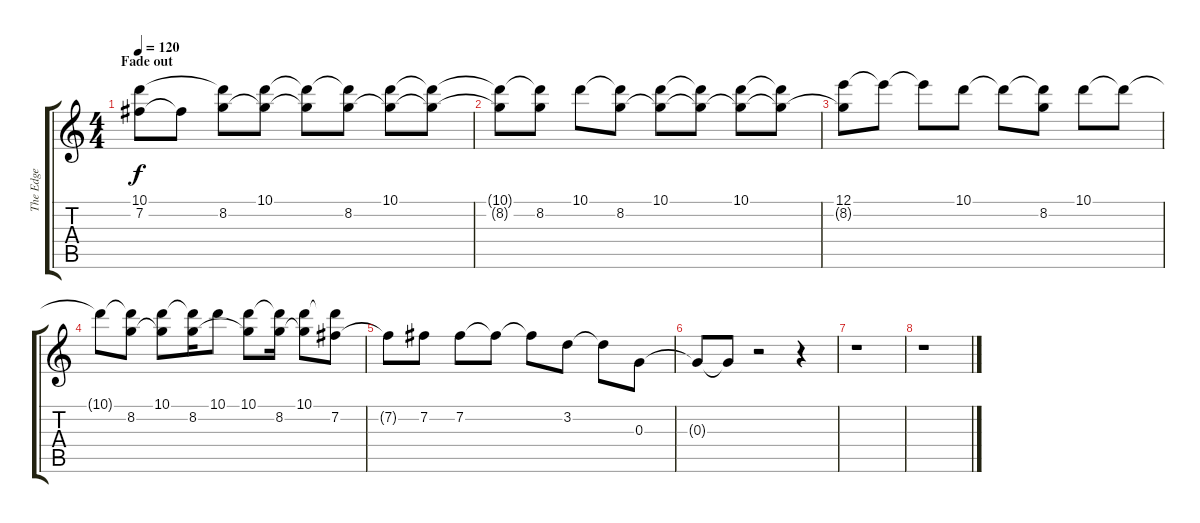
\track ("The Edge" "The Edge") {instrument overdrivenguitar}
\staff {score tabs}
\tuning (E4 B3 G3 D3 A2 E2) {hide}
\ts (4 4)
\section ("" "Fade out")
\tempo 120
\clef g2
\ks c
(10.1{t} 7.2{t}).8{dy f volume 8} 7.2{t}.8 (10.1{t} 8.2).8 (10.1 8.2{t}).8 (10.1{t} 8.2{t}).8 (10.1{t} 8.2).8 (10.1 8.2{t}).8 (10.1{t} 8.2{t}).8 |
(10.1{t} 8.2{t}).8 (10.1{t} 8.2).8 10.1.8 (10.1{t} 8.2).8 (10.1 8.2{t}).8 (10.1{t} 8.2{t}).8 (10.1 8.2{t}).8 (10.1{t} 8.2{t}).8 |
(12.1 8.2{t}).8 12.1{t}.8 12.1{t}.8 10.1.8 10.1{t}.8 (10.1{t} 8.2).8 10.1.8 10.1{t}.8 |
10.1{t}.8 (10.1{t} 8.2).8 (10.1 8.2{t}).8 (10.1{t} 8.2).16 10.1.8 (10.1 8.2{t}).8 (10.1{t} 8.2).16 (10.1 8.2{t}).8 (10.1{t} 7.2).8 |
7.2{t}.8{volume 0} 7.2.8 7.2.8 7.2{t}.8 7.2{t}.8 3.2.8 3.2{t}.8 0.3.8 |
0.3{t}.8 0.3{t}.8 r.2 r.4 |
r.1 |
r.1
